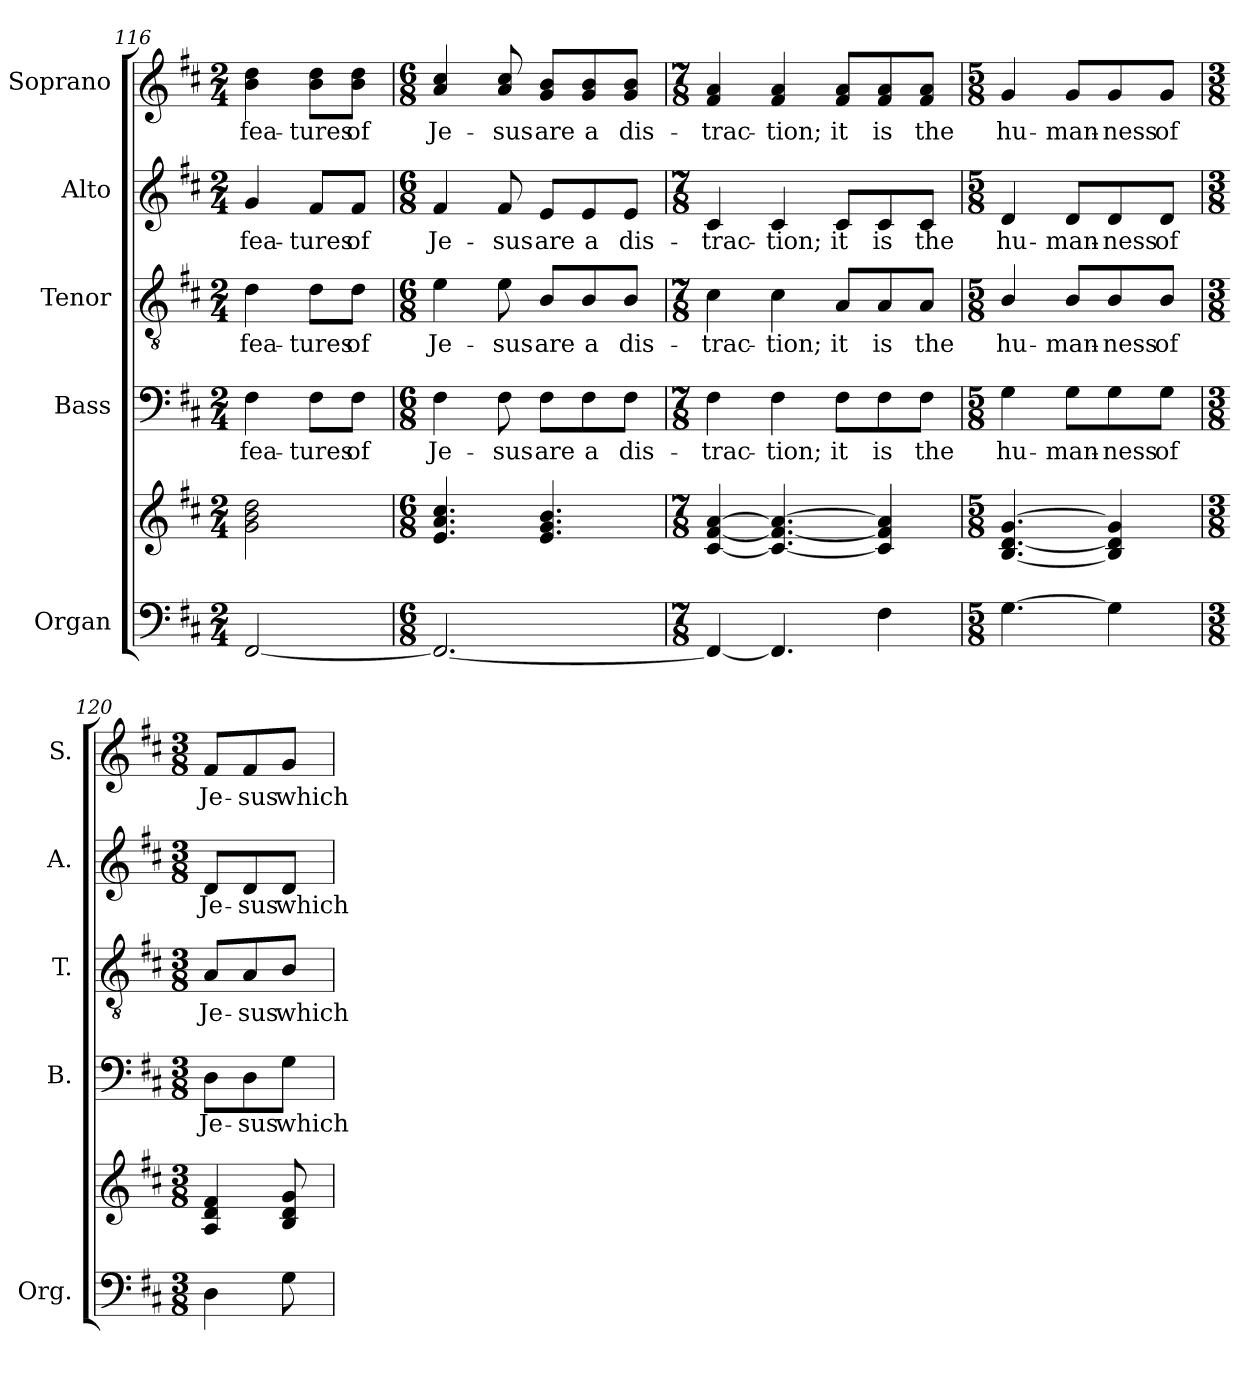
**kern	**kern	**kern	**text	**kern	**text	**kern	**text	**kern	**text
*part5	*part5	*part4	*part4	*part3	*part3	*part2	*part2	*part1	*part1
*staff6	*staff5	*staff4	*staff4	*staff3	*staff3	*staff2	*staff2	*staff1	*staff1
*I"Organ	*	*I"Bass	*	*I"Tenor	*	*I"Alto	*	*I"Soprano	*
*I'Org.	*	*I'B.	*	*I'T.	*	*I'A.	*	*I'S.	*
!!LO:PB:g=z
*clefF4	*clefG2	*clefF4	*	*clefGv2	*	*clefG2	*	*clefG2	*
*	*	*	*	*ITrd7c12	*	*	*	*	*
*k[f#c#]	*k[f#c#]	*k[f#c#]	*	*k[f#c#]	*	*k[f#c#]	*	*k[f#c#]	*
*D:	*D:	*D:	*	*D:	*	*D:	*	*D:	*
*M2/4	*M2/4	*M2/4	*	*M2/4	*	*M2/4	*	*M2/4	*
=116	=116	=116	=116	=116	=116	=116	=116	=116	=116
!	!	!	!LO:LY:b:color=#000000	!	!	!	!	!	!
!	!	!	!	!	!LO:LY:b:color=#000000	!	!	!	!
!	!	!	!	!	!	!	!LO:LY:b:color=#000000	!	!
!	!	!	!	!	!	!	!	!	!LO:LY:b:color=#000000
[2FF#i/	2gi\ 2bi 2ddi	4F#i\	fea-	4Di\	fea-	4gi/	fea-	4bi\ 4ddi	fea-
!	!	!	!LO:LY:b:color=#000000	!	!	!	!	!	!
!	!	!	!	!	!LO:LY:b:color=#000000	!	!	!	!
!	!	!	!	!	!	!	!LO:LY:b:color=#000000	!	!
!	!	!	!	!	!	!	!	!	!LO:LY:b:color=#000000
.	.	8F#i\L	-tures	8Di\L	-tures	8f#i/L	-tures	8bi\ 8ddi\L	-tures
!	!	!	!LO:LY:b:color=#000000	!	!	!	!	!	!
!	!	!	!	!	!LO:LY:b:color=#000000	!	!	!	!
!	!	!	!	!	!	!	!LO:LY:b:color=#000000	!	!
!	!	!	!	!	!	!	!	!	!LO:LY:b:color=#000000
.	.	8F#i\J	of	8Di\J	of	8f#i/J	of	8bi\ 8ddi\J	of
=117	=117	=117	=117	=117	=117	=117	=117	=117	=117
*M6/8	*M6/8	*M6/8	*	*M6/8	*	*M6/8	*	*M6/8	*
!	!	!	!LO:LY:b:color=#000000	!	!	!	!	!	!
!	!	!	!	!	!LO:LY:b:color=#000000	!	!	!	!
!	!	!	!	!	!	!	!LO:LY:b:color=#000000	!	!
!	!	!	!	!	!	!	!	!	!LO:LY:b:color=#000000
2.FF#i/_	4.ei/ 4.ai 4.cc#i	4F#i\	Je-	4Ei\	Je-	4f#i/	Je-	4ai/ 4cc#i	Je-
!	!	!	!LO:LY:b:color=#000000	!	!	!	!	!	!
!	!	!	!	!	!LO:LY:b:color=#000000	!	!	!	!
!	!	!	!	!	!	!	!LO:LY:b:color=#000000	!	!
!	!	!	!	!	!	!	!	!	!LO:LY:b:color=#000000
.	.	8F#i\	-sus	8Ei\	-sus	8f#i/	-sus	8ai/ 8cc#i	-sus
!	!	!	!LO:LY:b:color=#000000	!	!	!	!	!	!
!	!	!	!	!	!LO:LY:b:color=#000000	!	!	!	!
!	!	!	!	!	!	!	!LO:LY:b:color=#000000	!	!
!	!	!	!	!	!	!	!	!	!LO:LY:b:color=#000000
.	4.ei/ 4.gi 4.bi	8F#i\L	are	8BBi/L	are	8ei/L	are	8gi/ 8bi/L	are
!	!	!	!LO:LY:b:color=#000000	!	!	!	!	!	!
!	!	!	!	!	!LO:LY:b:color=#000000	!	!	!	!
!	!	!	!	!	!	!	!LO:LY:b:color=#000000	!	!
!	!	!	!	!	!	!	!	!	!LO:LY:b:color=#000000
.	.	8F#i\	a	8BBi/	a	8ei/	a	8gi/ 8bi/	a
!	!	!	!LO:LY:b:color=#000000	!	!	!	!	!	!
!	!	!	!	!	!LO:LY:b:color=#000000	!	!	!	!
!	!	!	!	!	!	!	!LO:LY:b:color=#000000	!	!
!	!	!	!	!	!	!	!	!	!LO:LY:b:color=#000000
.	.	8F#i\J	dis-	8BBi/J	dis-	8ei/J	dis-	8gi/ 8bi/J	dis-
=118	=118	=118	=118	=118	=118	=118	=118	=118	=118
*M7/8	*M7/8	*M7/8	*	*M7/8	*	*M7/8	*	*M7/8	*
!	!	!	!LO:LY:b:color=#000000	!	!	!	!	!	!
!	!	!	!	!	!LO:LY:b:color=#000000	!	!	!	!
!	!	!	!	!	!	!	!LO:LY:b:color=#000000	!	!
!	!	!	!	!	!	!	!	!	!LO:LY:b:color=#000000
4FF#i/_	[4c#i/ [4f#i [4ai	4F#i\	-trac-	4C#i\	-trac-	4c#i/	-trac-	4f#i/ 4ai	-trac-
!	!	!	!LO:LY:b:color=#000000	!	!	!	!	!	!
!	!	!	!	!	!LO:LY:b:color=#000000	!	!	!	!
!	!	!	!	!	!	!	!LO:LY:b:color=#000000	!	!
!	!	!	!	!	!	!	!	!	!LO:LY:b:color=#000000
4.FF#i/]	4.c#i/_ 4.f#i_ 4.ai_	4F#i\	-tion;	4C#i\	-tion;	4c#i/	-tion;	4f#i/ 4ai	-tion;
!	!	!	!LO:LY:b:color=#000000	!	!	!	!	!	!
!	!	!	!	!	!LO:LY:b:color=#000000	!	!	!	!
!	!	!	!	!	!	!	!LO:LY:b:color=#000000	!	!
!	!	!	!	!	!	!	!	!	!LO:LY:b:color=#000000
.	.	8F#i\L	it	8AAi/L	it	8c#i/L	it	8f#i/ 8ai/L	it
!	!	!	!LO:LY:b:color=#000000	!	!	!	!	!	!
!	!	!	!	!	!LO:LY:b:color=#000000	!	!	!	!
!	!	!	!	!	!	!	!LO:LY:b:color=#000000	!	!
!	!	!	!	!	!	!	!	!	!LO:LY:b:color=#000000
4F#i\	4c#i/] 4f#i] 4ai]	8F#i\	is	8AAi/	is	8c#i/	is	8f#i/ 8ai/	is
!	!	!	!LO:LY:b:color=#000000	!	!	!	!	!	!
!	!	!	!	!	!LO:LY:b:color=#000000	!	!	!	!
!	!	!	!	!	!	!	!LO:LY:b:color=#000000	!	!
!	!	!	!	!	!	!	!	!	!LO:LY:b:color=#000000
.	.	8F#i\J	the	8AAi/J	the	8c#i/J	the	8f#i/ 8ai/J	the
=119	=119	=119	=119	=119	=119	=119	=119	=119	=119
*M5/8	*M5/8	*M5/8	*	*M5/8	*	*M5/8	*	*M5/8	*
!	!	!	!LO:LY:b:color=#000000	!	!	!	!	!	!
!	!	!	!	!	!LO:LY:b:color=#000000	!	!	!	!
!	!	!	!	!	!	!	!LO:LY:b:color=#000000	!	!
!	!	!	!	!	!	!	!	!	!LO:LY:b:color=#000000
[4.Gi\	[4.Bi/ [4.di [4.gi	4Gi\	hu-	4BBi/	hu-	4di/	hu-	4gi/	hu-
!	!	!	!LO:LY:b:color=#000000	!	!	!	!	!	!
!	!	!	!	!	!LO:LY:b:color=#000000	!	!	!	!
!	!	!	!	!	!	!	!LO:LY:b:color=#000000	!	!
!	!	!	!	!	!	!	!	!	!LO:LY:b:color=#000000
.	.	8Gi\L	-man-	8BBi/L	-man-	8di/L	-man-	8gi/L	-man-
!	!	!	!LO:LY:b:color=#000000	!	!	!	!	!	!
!	!	!	!	!	!LO:LY:b:color=#000000	!	!	!	!
!	!	!	!	!	!	!	!LO:LY:b:color=#000000	!	!
!	!	!	!	!	!	!	!	!	!LO:LY:b:color=#000000
4Gi\]	4Bi/] 4di] 4gi]	8Gi\	-ness	8BBi/	-ness	8di/	-ness	8gi/	-ness
!	!	!	!LO:LY:b:color=#000000	!	!	!	!	!	!
!	!	!	!	!	!LO:LY:b:color=#000000	!	!	!	!
!	!	!	!	!	!	!	!LO:LY:b:color=#000000	!	!
!	!	!	!	!	!	!	!	!	!LO:LY:b:color=#000000
.	.	8Gi\J	of	8BBi/J	of	8di/J	of	8gi/J	of
=120	=120	=120	=120	=120	=120	=120	=120	=120	=120
*M3/8	*M3/8	*M3/8	*	*M3/8	*	*M3/8	*	*M3/8	*
!	!	!	!LO:LY:b:color=#000000	!	!	!	!	!	!
!	!	!	!	!	!LO:LY:b:color=#000000	!	!	!	!
!	!	!	!	!	!	!	!LO:LY:b:color=#000000	!	!
!	!	!	!	!	!	!	!	!	!LO:LY:b:color=#000000
4Di\	4Ai/ 4di 4f#i	8Di\L	Je-	8AAi/L	Je-	8di/L	Je-	8f#i/L	Je-
!	!	!	!LO:LY:b:color=#000000	!	!	!	!	!	!
!	!	!	!	!	!LO:LY:b:color=#000000	!	!	!	!
!	!	!	!	!	!	!	!LO:LY:b:color=#000000	!	!
!	!	!	!	!	!	!	!	!	!LO:LY:b:color=#000000
.	.	8Di\	-sus	8AAi/	-sus	8di/	-sus	8f#i/	-sus
!	!	!	!LO:LY:b:color=#000000	!	!	!	!	!	!
!	!	!	!	!	!LO:LY:b:color=#000000	!	!	!	!
!	!	!	!	!	!	!	!LO:LY:b:color=#000000	!	!
!	!	!	!	!	!	!	!	!	!LO:LY:b:color=#000000
8Gi\	8Bi/ 8di 8gi	8Gi\J	which	8BBi/J	which	8di/J	which	8gi/J	which
=	=	=	=	=	=	=	=	=	=
*-	*-	*-	*-	*-	*-	*-	*-	*-	*-
